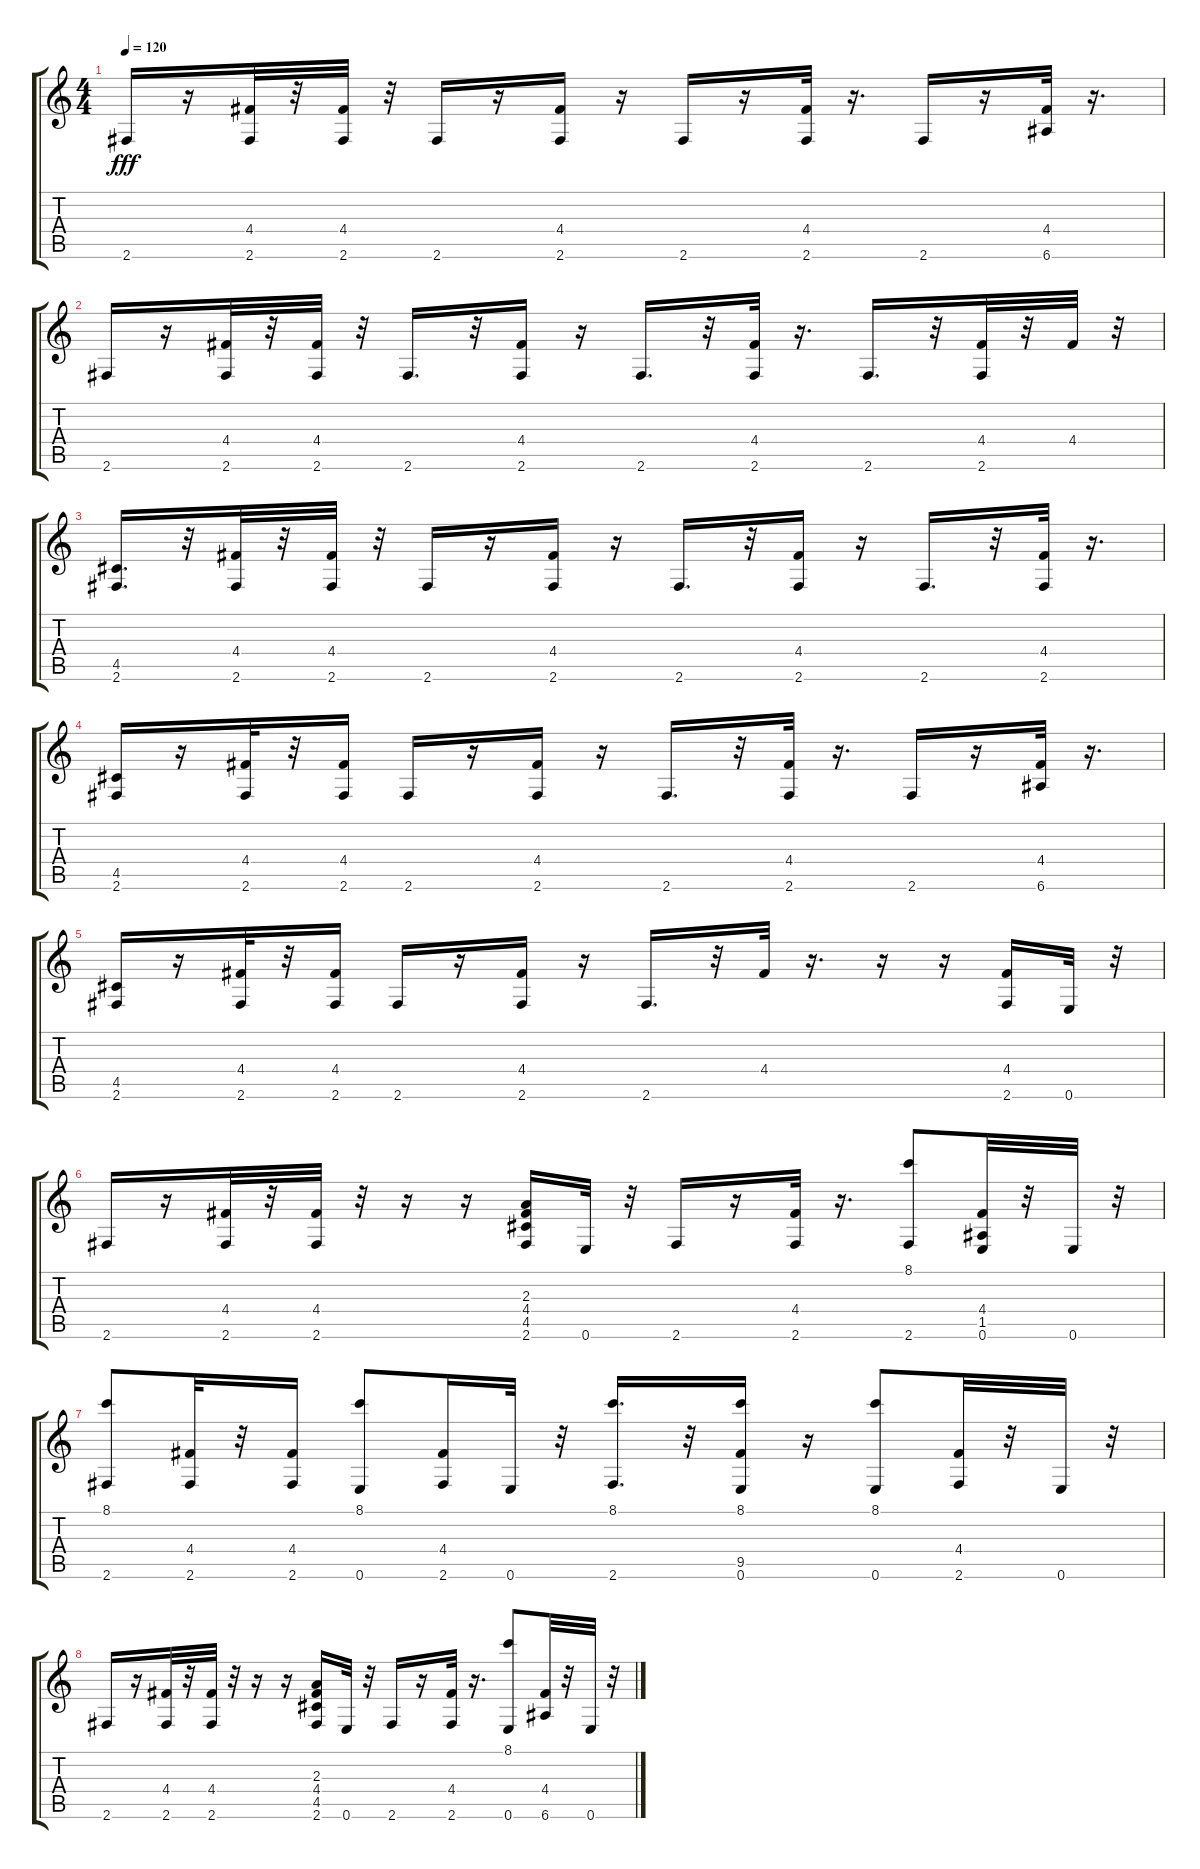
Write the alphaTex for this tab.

\track "" {instrument acousticguitarsteel}
\staff {score tabs}
\tuning (E4 B3 G3 D3 A2 E2) {hide}
\ts (4 4)
\tempo 120
\clef g2
\ks c
2.6.16{dy fff} r.16 (4.4 2.6).32 r.32 (4.4 2.6).32 r.32 2.6.16 r.16 (4.4 2.6).16 r.16 2.6.16 r.16 (4.4 2.6).32 r.16{d} 2.6.16 r.16 (4.4 6.6).32 r.16{d} |
2.6.16 r.16 (4.4 2.6).32 r.32 (4.4 2.6).32 r.32 2.6.16{d} r.32 (4.4 2.6).16 r.16 2.6.16{d} r.32 (4.4 2.6).32 r.16{d} 2.6.16{d} r.32 (4.4 2.6).32 r.32 4.4.32 r.32 |
(4.5 2.6).16{d} r.32 (4.4 2.6).32 r.32 (4.4 2.6).32 r.32 2.6.16 r.16 (4.4 2.6).16 r.16 2.6.16{d} r.32 (4.4 2.6).16 r.16 2.6.16{d} r.32 (4.4 2.6).32 r.16{d} |
(4.5 2.6).16 r.16 (4.4 2.6).32 r.32 (4.4 2.6).16 2.6.16 r.16 (4.4 2.6).16 r.16 2.6.16{d} r.32 (4.4 2.6).32 r.16{d} 2.6.16 r.16 (4.4 6.6).32 r.16{d} |
(4.5 2.6).16 r.16 (4.4 2.6).32 r.32 (4.4 2.6).16 2.6.16 r.16 (4.4 2.6).16 r.16 2.6.16{d} r.32 4.4.32 r.16{d} r.16 r.16 (4.4 2.6).16 0.6.32 r.32 |
2.6.16 r.16 (4.4 2.6).32 r.32 (4.4 2.6).32 r.32 r.16 r.16 (2.3 4.4 4.5 2.6).16 0.6.32 r.32 2.6.16 r.16 (4.4 2.6).32 r.16{d} (8.1 2.6).8 (4.4 1.5 0.6).32 r.32 0.6.32 r.32 |
(8.1 2.6).8 (4.4 2.6).32 r.32 (4.4 2.6).16 (8.1 0.6).8 (4.4 2.6).16 0.6.32 r.32 (8.1 2.6).16{d} r.32 (8.1 9.5 0.6).16 r.16 (8.1 0.6).8 (4.4 2.6).32 r.32 0.6.32 r.32 |
2.6.16 r.16 (4.4 2.6).32 r.32 (4.4 2.6).32 r.32 r.16 r.16 (2.3 4.4 4.5 2.6).16 0.6.32 r.32 2.6.16 r.16 (4.4 2.6).32 r.16{d} (8.1 0.6).8 (4.4 6.6).32 r.32 0.6.32 r.32
